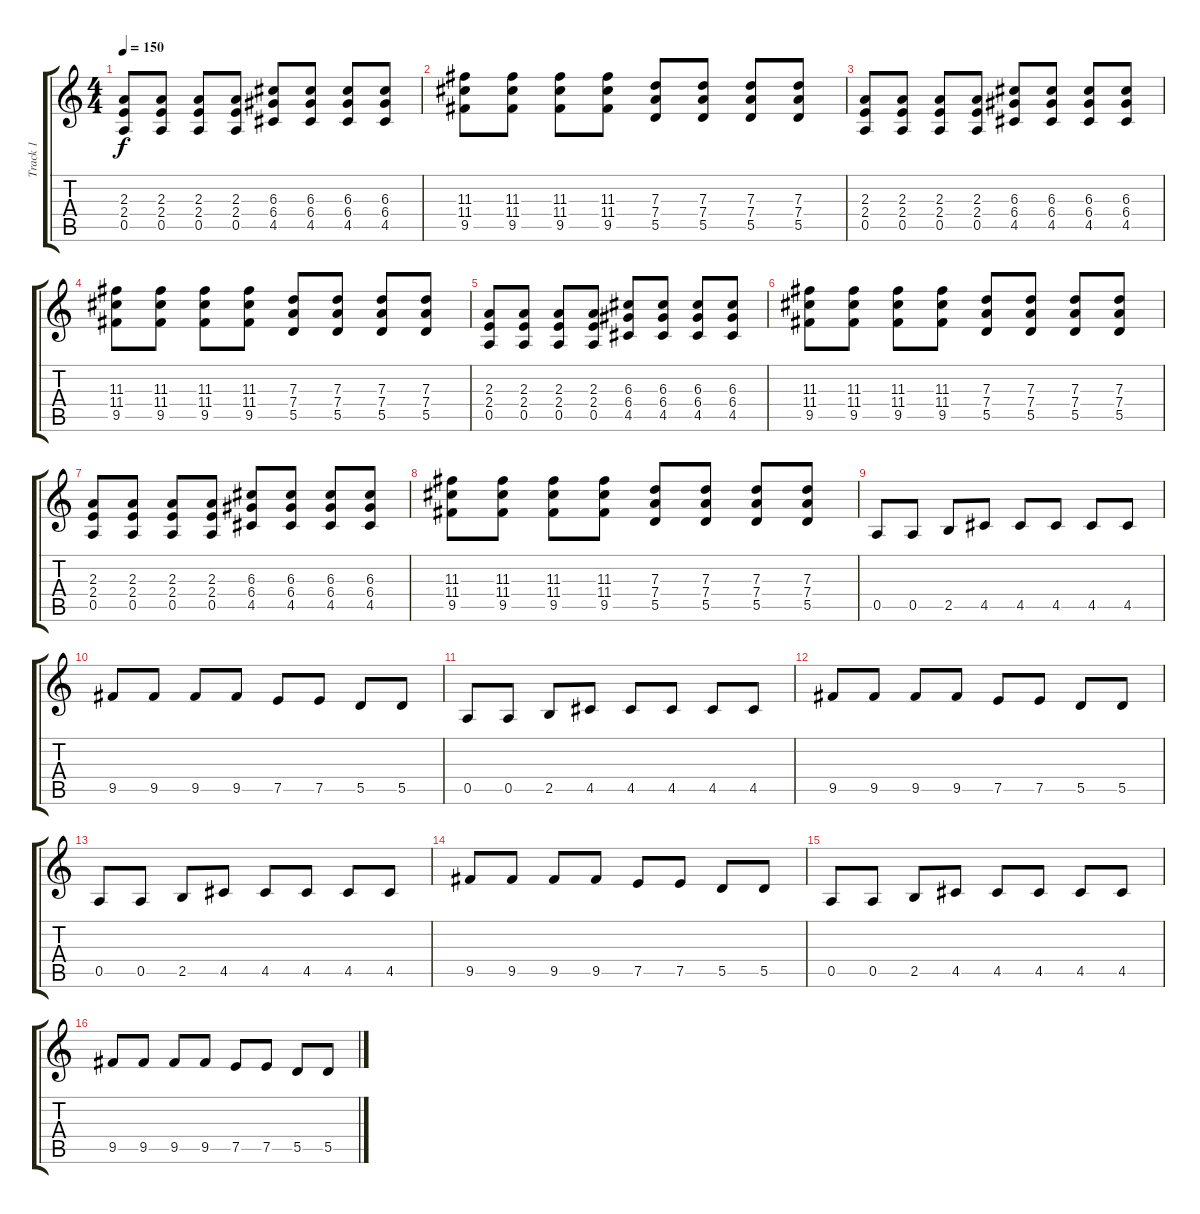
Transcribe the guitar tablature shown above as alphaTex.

\track ("Track 1" "Track 1") {instrument distortionguitar}
\staff {score tabs}
\tuning (E4 B3 G3 D3 A2 E2) {hide}
\ts (4 4)
\tempo 150
\clef g2
\ks c
(2.3 2.4 0.5).8{dy f} (2.3 2.4 0.5).8 (2.3 2.4 0.5).8 (2.3 2.4 0.5).8 (6.3 6.4 4.5).8 (6.3 6.4 4.5).8 (6.3 6.4 4.5).8 (6.3 6.4 4.5).8 |
(11.3 11.4 9.5).8 (11.3 11.4 9.5).8 (11.3 11.4 9.5).8 (11.3 11.4 9.5).8 (7.3 7.4 5.5).8 (7.3 7.4 5.5).8 (7.3 7.4 5.5).8 (7.3 7.4 5.5).8 |
(2.3 2.4 0.5).8 (2.3 2.4 0.5).8 (2.3 2.4 0.5).8 (2.3 2.4 0.5).8 (6.3 6.4 4.5).8 (6.3 6.4 4.5).8 (6.3 6.4 4.5).8 (6.3 6.4 4.5).8 |
(11.3 11.4 9.5).8 (11.3 11.4 9.5).8 (11.3 11.4 9.5).8 (11.3 11.4 9.5).8 (7.3 7.4 5.5).8 (7.3 7.4 5.5).8 (7.3 7.4 5.5).8 (7.3 7.4 5.5).8 |
(2.3 2.4 0.5).8 (2.3 2.4 0.5).8 (2.3 2.4 0.5).8 (2.3 2.4 0.5).8 (6.3 6.4 4.5).8 (6.3 6.4 4.5).8 (6.3 6.4 4.5).8 (6.3 6.4 4.5).8 |
(11.3 11.4 9.5).8 (11.3 11.4 9.5).8 (11.3 11.4 9.5).8 (11.3 11.4 9.5).8 (7.3 7.4 5.5).8 (7.3 7.4 5.5).8 (7.3 7.4 5.5).8 (7.3 7.4 5.5).8 |
(2.3 2.4 0.5).8 (2.3 2.4 0.5).8 (2.3 2.4 0.5).8 (2.3 2.4 0.5).8 (6.3 6.4 4.5).8 (6.3 6.4 4.5).8 (6.3 6.4 4.5).8 (6.3 6.4 4.5).8 |
(11.3 11.4 9.5).8 (11.3 11.4 9.5).8 (11.3 11.4 9.5).8 (11.3 11.4 9.5).8 (7.3 7.4 5.5).8 (7.3 7.4 5.5).8 (7.3 7.4 5.5).8 (7.3 7.4 5.5).8 |
0.5.8 0.5.8 2.5.8 4.5.8 4.5.8 4.5.8 4.5.8 4.5.8 |
9.5.8 9.5.8 9.5.8 9.5.8 7.5.8 7.5.8 5.5.8 5.5.8 |
0.5.8 0.5.8 2.5.8 4.5.8 4.5.8 4.5.8 4.5.8 4.5.8 |
9.5.8 9.5.8 9.5.8 9.5.8 7.5.8 7.5.8 5.5.8 5.5.8 |
0.5.8 0.5.8 2.5.8 4.5.8 4.5.8 4.5.8 4.5.8 4.5.8 |
9.5.8 9.5.8 9.5.8 9.5.8 7.5.8 7.5.8 5.5.8 5.5.8 |
0.5.8 0.5.8 2.5.8 4.5.8 4.5.8 4.5.8 4.5.8 4.5.8 |
9.5.8 9.5.8 9.5.8 9.5.8 7.5.8 7.5.8 5.5.8 5.5.8
